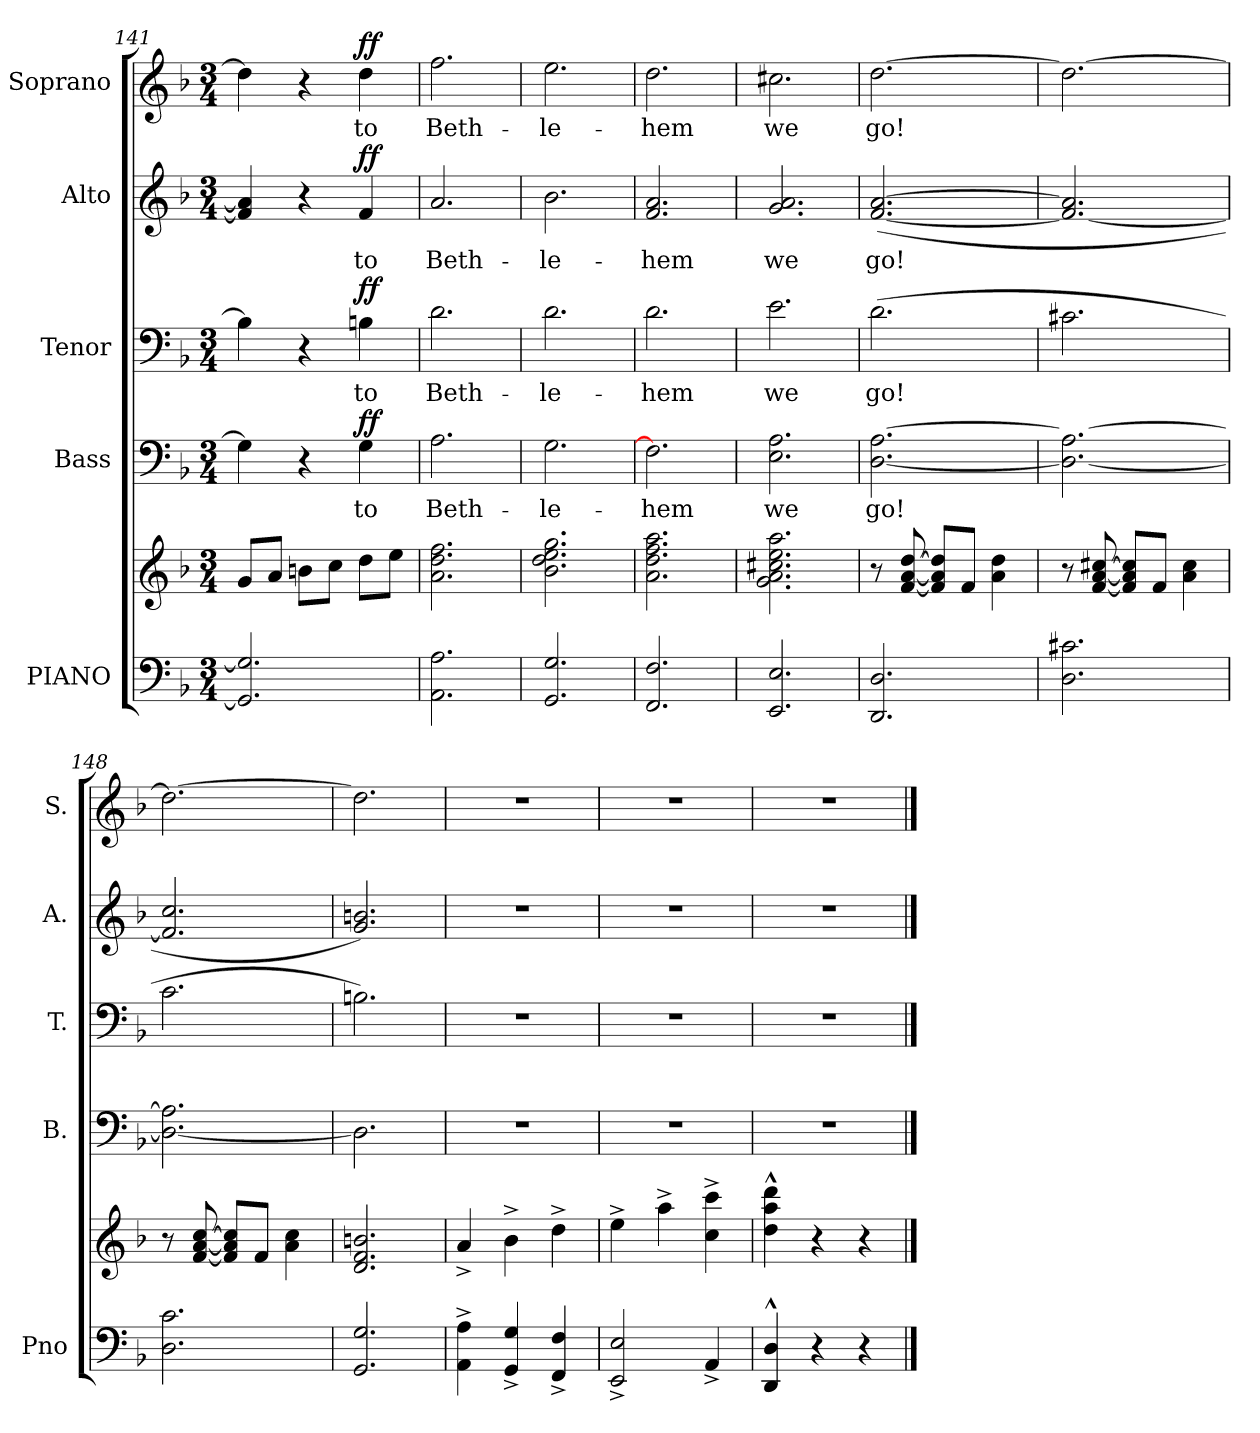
**kern	**kern	**kern	**text	**dynam	**kern	**text	**dynam	**kern	**text	**dynam	**kern	**text	**dynam
*part5	*part5	*part4	*part4	*part4	*part3	*part3	*part3	*part2	*part2	*part2	*part1	*part1	*part1
*staff6	*staff5	*staff4	*staff4	*staff4	*staff3	*staff3	*staff3	*staff2	*staff2	*staff2	*staff1	*staff1	*staff1
*I"PIANO	*	*I"Bass	*	*	*I"Tenor	*	*	*I"Alto	*	*	*I"Soprano	*	*
*I'Pno	*	*I'B.	*	*	*I'T.	*	*	*I'A.	*	*	*I'S.	*	*
*clefF4	*clefG2	*clefF4	*	*	*clefF4	*	*	*clefG2	*	*	*clefG2	*	*
*k[b-]	*k[b-]	*k[b-]	*	*	*k[b-]	*	*	*k[b-]	*	*	*k[b-]	*	*
*M3/4	*M3/4	*M3/4	*	*	*M3/4	*	*	*M3/4	*	*	*M3/4	*	*
=141	=141	=141	=141	=141	=141	=141	=141	=141	=141	=141	=141	=141	=141
2.GG/] 2.G/]	8g/L	4G\]	.	.	4B\]	.	.	4f/] 4a/]	.	.	4dd\]	.	.
.	8a/J	.	.	.	.	.	.	.	.	.	.	.	.
.	8bn\L	4r	.	.	4r	.	.	4r	.	.	4r	.	.
.	8cc\J	.	.	.	.	.	.	.	.	.	.	.	.
!	!	!	!LO:LY:b	!LO:DY:a	!	!LO:LY:b	!LO:DY:a	!	!LO:LY:b	!LO:DY:a	!	!LO:LY:b	!LO:DY:a
.	8dd\L	4G\	to	ff	4Bn\	to	ff	4f/	to	ff	4dd\	to	ff
.	8ee\J	.	.	.	.	.	.	.	.	.	.	.	.
=142	=142	=142	=142	=142	=142	=142	=142	=142	=142	=142	=142	=142	=142
!	!	!	!LO:LY:b	!	!	!LO:LY:b	!	!	!LO:LY:b	!	!	!LO:LY:b	!
2.AA\ 2.A\	2.a\ 2.dd\ 2.ff\	2.A\	Beth-	.	2.d\	Beth-	.	2.a/	Beth-	.	2.ff\	Beth-	.
=143	=143	=143	=143	=143	=143	=143	=143	=143	=143	=143	=143	=143	=143
!	!	!	!LO:LY:b	!	!	!LO:LY:b	!	!	!LO:LY:b	!	!	!LO:LY:b	!
2.GG/ 2.G/	2.b-\ 2.dd\ 2.ee\ 2.gg\	2.G\	-le-	.	2.d\	-le-	.	2.b-\	-le-	.	2.ee\	-le-	.
=144	=144	=144	=144	=144	=144	=144	=144	=144	=144	=144	=144	=144	=144
!	!	!	!LO:LY:b	!	!	!LO:LY:b	!	!	!LO:LY:b	!	!	!LO:LY:b	!
2.FF/ 2.F/	2.a\ 2.dd\ 2.ff\ 2.aa\	2.F\]	-hem	.	2.d\	-hem	.	2.f/ 2.a/	-hem	.	2.dd\	-hem	.
=145	=145	=145	=145	=145	=145	=145	=145	=145	=145	=145	=145	=145	=145
!	!	!	!LO:LY:b	!	!	!LO:LY:b	!	!	!LO:LY:b	!	!	!LO:LY:b	!
2.EE/ 2.E/	2.g\ 2.a\ 2.cc#X\ 2.ee\ 2.aa\	2.E\ 2.A\	we	.	2.e\	we	.	2.g/ 2.a/	we	.	2.cc#X\	we	.
!!LO:LB:g=z
=146	=146	=146	=146	=146	=146	=146	=146	=146	=146	=146	=146	=146	=146
!	!	!	!LO:LY:b	!	!	!LO:LY:b	!	!	!LO:LY:b	!	!	!LO:LY:b	!
2.DD/ 2.D/	8r	[2.D\ [2.A\	go!	.	(2.d\	go!	.	([2.f/ [2.a/	go!	.	[2.dd\	go!	.
.	[8f/ [8a/ [8dd/	.	.	.	.	.	.	.	.	.	.	.	.
.	8f/] 8a/] 8dd/]L	.	.	.	.	.	.	.	.	.	.	.	.
.	8f/J	.	.	.	.	.	.	.	.	.	.	.	.
.	4a\ 4dd\	.	.	.	.	.	.	.	.	.	.	.	.
=147	=147	=147	=147	=147	=147	=147	=147	=147	=147	=147	=147	=147	=147
2.D\ 2.c#X\	8r	2.D\_ 2.A\_	.	.	2.c#X\	.	.	2.f/_ 2.a/]	.	.	2.dd\_	.	.
.	[8f/ [8a/ [8cc#X/	.	.	.	.	.	.	.	.	.	.	.	.
.	8f/] 8a/] 8cc#/]L	.	.	.	.	.	.	.	.	.	.	.	.
.	8f/J	.	.	.	.	.	.	.	.	.	.	.	.
.	4a\ 4cc#\	.	.	.	.	.	.	.	.	.	.	.	.
=148	=148	=148	=148	=148	=148	=148	=148	=148	=148	=148	=148	=148	=148
2.D\ 2.c\	8r	2.D\_ 2.A\]	.	.	2.c\	.	.	2.f/] 2.cc/	.	.	2.dd\_	.	.
.	[8f/ [8a/ [8cc/	.	.	.	.	.	.	.	.	.	.	.	.
.	8f/] 8a/] 8cc/]L	.	.	.	.	.	.	.	.	.	.	.	.
.	8f/J	.	.	.	.	.	.	.	.	.	.	.	.
.	4a\ 4cc\	.	.	.	.	.	.	.	.	.	.	.	.
=149	=149	=149	=149	=149	=149	=149	=149	=149	=149	=149	=149	=149	=149
2.GG/ 2.G/	2.d/ 2.f/ 2.bn/	2.D\]	.	.	2.Bn\)	.	.	2.g/ 2.bn/)	.	.	2.dd\]	.	.
=150	=150	=150	=150	=150	=150	=150	=150	=150	=150	=150	=150	=150	=150
4AA\^ 4A\^	4a^/	2.r	.	.	2.r	.	.	2.r	.	.	2.r	.	.
4GG/^ 4G/^	4b-^\	.	.	.	.	.	.	.	.	.	.	.	.
4FF/^ 4F/^	4dd^\	.	.	.	.	.	.	.	.	.	.	.	.
=151	=151	=151	=151	=151	=151	=151	=151	=151	=151	=151	=151	=151	=151
2EE/^ 2E/^	4ee^\	2.r	.	.	2.r	.	.	2.r	.	.	2.r	.	.
.	4aa^\	.	.	.	.	.	.	.	.	.	.	.	.
4AA^/	4cc\^ 4ccc\^	.	.	.	.	.	.	.	.	.	.	.	.
=152	=152	=152	=152	=152	=152	=152	=152	=152	=152	=152	=152	=152	=152
4DD/^^ 4D/^^	4dd\^^ 4aa\^^ 4ddd\^^	2.r	.	.	2.r	.	.	2.r	.	.	2.r	.	.
4r	4r	.	.	.	.	.	.	.	.	.	.	.	.
4r	4r	.	.	.	.	.	.	.	.	.	.	.	.
==	==	==	==	==	==	==	==	==	==	==	==	==	==
*-	*-	*-	*-	*-	*-	*-	*-	*-	*-	*-	*-	*-	*-
